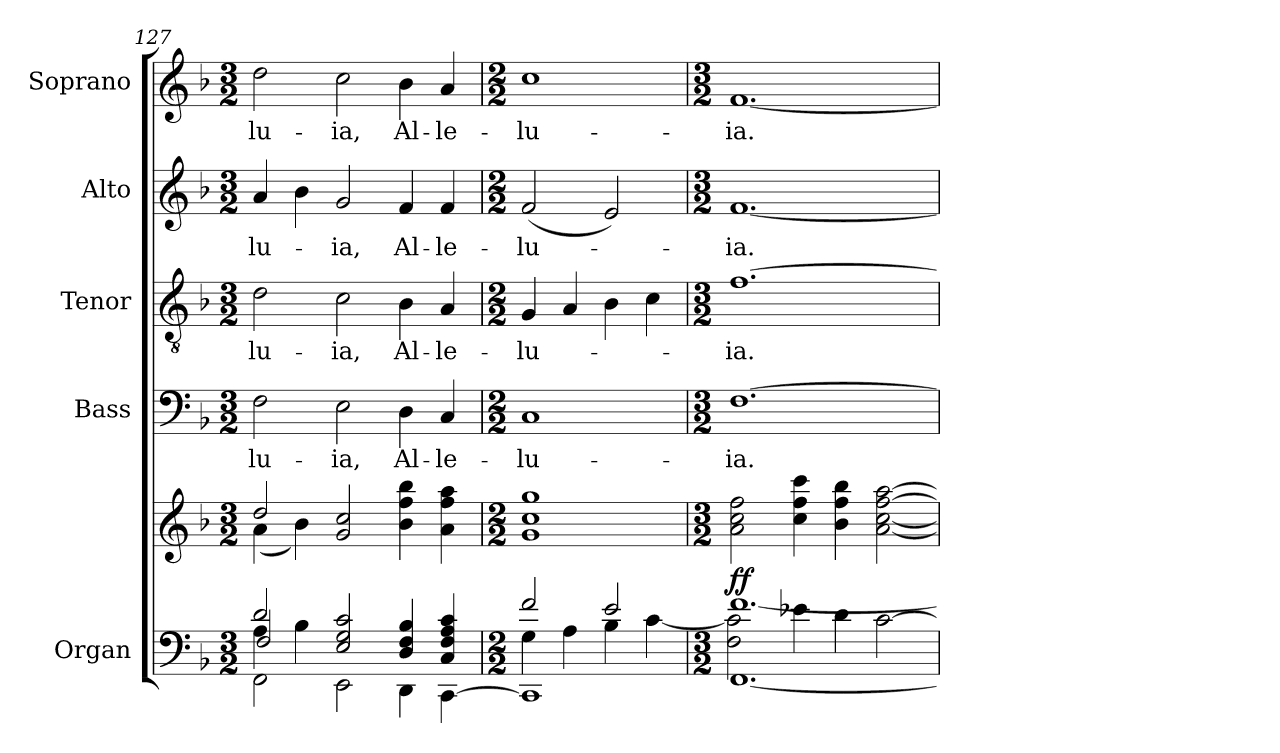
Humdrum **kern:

**kern	**kern	**dynam	**kern	**text	**kern	**text	**kern	**text	**kern	**text
*part5	*part5	*part5	*part4	*part4	*part3	*part3	*part2	*part2	*part1	*part1
*staff6	*staff5	*staff5/6	*staff4	*staff4	*staff3	*staff3	*staff2	*staff2	*staff1	*staff1
*I"Organ	*	*	*I"Bass	*	*I"Tenor	*	*I"Alto	*	*I"Soprano	*
*I'Org.	*	*	*I'B.	*	*I'T.	*	*I'A.	*	*I'S.	*
*clefF4	*clefG2	*	*clefF4	*	*clefGv2	*	*clefG2	*	*clefG2	*
*	*	*	*	*	*ITrd7c12	*	*	*	*	*
*k[b-]	*k[b-]	*	*k[b-]	*	*k[b-]	*	*k[b-]	*	*k[b-]	*
*F:	*F:	*	*F:	*	*F:	*	*F:	*	*F:	*
*M3/2	*M3/2	*	*M3/2	*	*M3/2	*	*M3/2	*	*M3/2	*
=127	=127	=127	=127	=127	=127	=127	=127	=127	=127	=127
*^	*^	*	*	*	*	*	*	*	*	*
*	*^	*	*	*	*	*	*	*	*	*	*	*
*	*	*^	*	*	*	*	*	*	*	*	*	*	*
!	!	!	!	!	!	!	!	!LO:LY:b:color=#000000	!	!	!	!	!	!
!	!	!	!	!	!	!	!	!	!	!LO:LY:b:color=#000000	!	!	!	!
!	!	!	!	!	!	!	!	!	!	!	!	!LO:LY:b:color=#000000	!	!
!	!	!	!	!	!	!	!	!	!	!	!	!	!	!LO:LY:b:color=#000000
2di/	4Ai\	2Fi/	2FFi\	2ddi/	(4ai\	.	2Fi\	-lu-	2Di\	-lu-	4ai/	-lu-	2ddi\	-lu-
.	4B-i\	.	.	.	4b-i\)	.	.	.	.	.	4b-i\	.	.	.
!	!	!	!	!	!	!	!	!LO:LY:b:color=#000000	!	!	!	!	!	!
!	!	!	!	!	!	!	!	!	!	!LO:LY:b:color=#000000	!	!	!	!
!	!	!	!	!	!	!	!	!	!	!	!	!LO:LY:b:color=#000000	!	!
!	!	!	!	!	!	!	!	!	!	!	!	!	!	!LO:LY:b:color=#000000
2Ei/ 2Gi 2ci	1ryy	2EEi\	1ryy	1ryy	2gi/ 2cci	.	2Ei\	-ia,	2Ci\	-ia,	2gi/	-ia,	2cci\	-ia,
!	!	!	!	!	!	!	!	!LO:LY:b:color=#000000	!	!	!	!	!	!
!	!	!	!	!	!	!	!	!	!	!LO:LY:b:color=#000000	!	!	!	!
!	!	!	!	!	!	!	!	!	!	!	!	!LO:LY:b:color=#000000	!	!
!	!	!	!	!	!	!	!	!	!	!	!	!	!	!LO:LY:b:color=#000000
4Di/ 4Fi 4B-i	.	4DDi\	.	.	4b-i\ 4ffi 4bb-i	.	4Di\	Al-	4BB-i\	Al-	4fi/	Al-	4b-i\	Al-
!	!	!	!	!	!	!	!	!LO:LY:b:color=#000000	!	!	!	!	!	!
!	!	!	!	!	!	!	!	!	!	!LO:LY:b:color=#000000	!	!	!	!
!	!	!	!	!	!	!	!	!	!	!	!	!LO:LY:b:color=#000000	!	!
!	!	!	!	!	!	!	!	!	!	!	!	!	!	!LO:LY:b:color=#000000
4Ci/ 4Fi 4Ai 4ci	.	[<4CCi\	.	.	4ai\ 4ffi 4aai	.	4Ci/	-le-	4AAi/	-le-	4fi/	-le-	4ai/	-le-
*v	*v	*v	*v	*	*	*	*	*	*	*	*	*	*	*
*	*v	*v	*	*	*	*	*	*	*	*	*
!!LO:LB:g=z
=128	=128	=128	=128	=128	=128	=128	=128	=128	=128	=128
*M2/2	*M2/2	*	*M2/2	*	*M2/2	*	*M2/2	*	*M2/2	*
*^	*	*	*	*	*	*	*	*	*	*
*	*^	*	*	*	*	*	*	*	*	*	*
*	*	*	*^	*	*	*	*	*	*	*	*	*
!	!	!	!	!	!	!	!LO:LY:b:color=#000000	!	!	!	!	!	!
*	*	*	*v	*v	*	*	*	*	*	*	*	*	*
*	*	*	*^	*	*	*	*	*	*	*	*	*
!	!	!	!	!	!	!	!	!	!LO:LY:b:color=#000000	!	!	!	!
*	*	*	*v	*v	*	*	*	*	*	*	*	*	*
*	*	*	*^	*	*	*	*	*	*	*	*	*
!	!	!	!	!	!	!	!	!	!	!	!LO:LY:b:color=#000000	!	!
*	*	*	*v	*v	*	*	*	*	*	*	*	*	*
*	*	*	*^	*	*	*	*	*	*	*	*	*
!	!	!	!	!	!	!	!	!	!	!	!	!	!LO:LY:b:color=#000000
*	*	*	*v	*v	*	*	*	*	*	*	*	*	*
2fi/	4Gi\	1CCi]	1gi 1cci 1ggi	.	1Ci	-lu-	4GGi/	-lu-	(2fi/	-lu-	1cci	-lu-
.	4Ai\	.	.	.	.	.	4AAi/	.	.	.	.	.
2ei/	4B-i\	.	.	.	.	.	4BB-i\	.	2ei/)	.	.	.
.	[<4ci\	.	.	.	.	.	4Ci\	.	.	.	.	.
=129	=129	=129	=129	=129	=129	=129	=129	=129	=129	=129	=129	=129
*M3/2	*	*	*M3/2	*	*M3/2	*	*M3/2	*	*M3/2	*	*M3/2	*
!	!	!	!	!	!	!LO:LY:b:color=#000000	!	!	!	!	!	!
!	!	!	!	!	!	!	!	!LO:LY:b:color=#000000	!	!	!	!
!	!	!	!	!	!	!	!	!	!	!LO:LY:b:color=#000000	!	!
!	!	!	!	!	!	!	!	!	!	!	!	!LO:LY:b:color=#000000
2ryy	[<1.FFi [>1.fi	2Fi\ 2ci]	2ai\ 2cci 2ffi	ff	[>1.Fi	-ia.	[>1.Fi	-ia.	[<1.fi	-ia.	[<1.fi	-ia.
4e-Xi\	.	4ryy	4cci\ 4ffi 4ccci	.	.	.	.	.	.	.	.	.
2.ryy	.	4di\	4b-i\ 4ffi 4bb-i	.	.	.	.	.	.	.	.	.
.	.	[<2ci\	[<2ai\ [<2cci [>2ffi [>2aai	.	.	.	.	.	.	.	.	.
*v	*v	*v	*	*	*	*	*	*	*	*	*	*
=	=	=	=	=	=	=	=	=	=	=
*-	*-	*-	*-	*-	*-	*-	*-	*-	*-	*-
